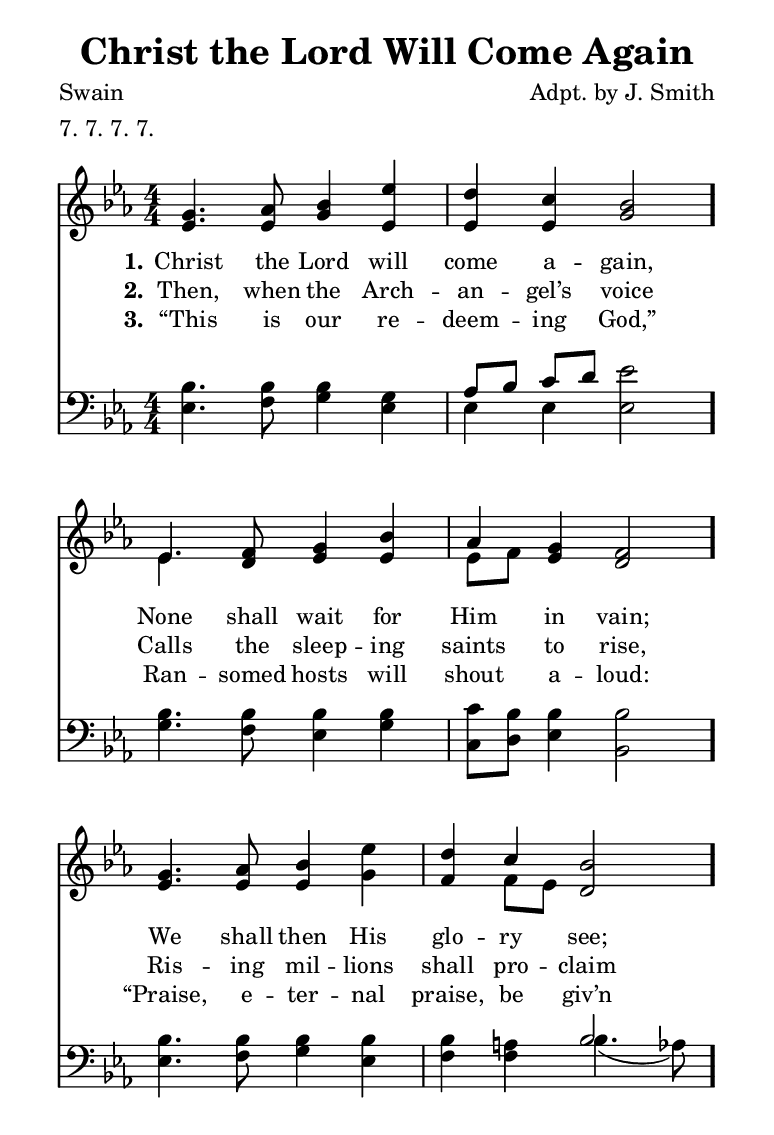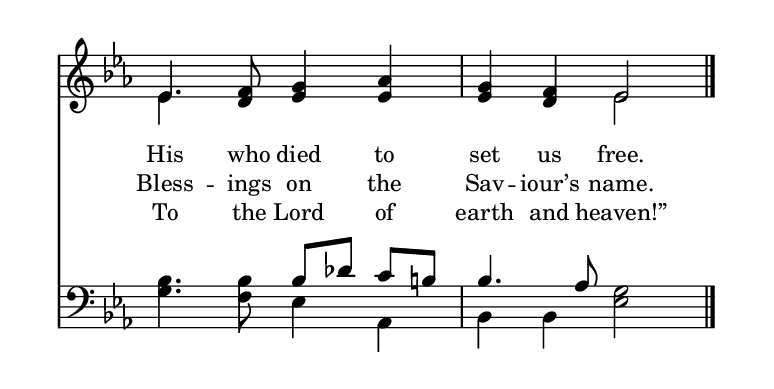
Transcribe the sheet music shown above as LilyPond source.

\include "common/global.ily"
\paper {
  \include "common/paper.ily"
  ragged-bottom = ##t
  page-count = #(cond (is-eogsized 2) (#t #f))
}

\header{
  hymnnumber = "232"
  title = "Christ the Lord Will Come Again"
  tunename = "Innocents"
  meter = "7. 7. 7. 7."
  poet = "Swain"
  composer = "Adpt. by J. Smith"
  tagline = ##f
}

global = {
  \include "common/overrides.ily"
  \override Staff.TimeSignature.style = #'numbered
  \time 4/4
  \override Score.MetronomeMark.transparent = ##t % hide all fermata changes too
  \tempo 4=80
  \key ees \major
  \autoBeamOff
}

notesSoprano = {
\global
\relative c'' {

  g4. aes8 bes4 ees | d c bes2 |
  ees,4. f8 g4 bes | aes g f2 |
  g4. aes8 bes4 ees | d c bes2 |
  ees,4. f8 g4 aes | g f ees2 |

  \bar "|."

}
}

notesAlto = {
\global
\relative e' {

  ees4. ees8 g4 ees | ees ees g2 |
  ees4. d8 ees4 ees | ees8[ f] ees4 d2 |
  ees4. ees8 ees4 g | f f8[ ees] d2 |
  ees4. d8 ees4 ees | ees d ees2 |

}
}

notesTenor = {
\global
\relative a {

  bes4. bes8 bes4 g | aes8[ bes] c[ d] ees2 |
  bes4. bes8 bes4 bes | c8[ bes] bes4 bes2 |
  bes4. bes8 bes4 bes | bes a bes2 |
  bes4. bes8 bes8[ des] c[ b] | bes4. aes8 g2 |

}
}

notesBass = {
\global
\relative f {

  ees4. f8 g4 ees | ees ees ees2 |
  g4. f8 ees4 g | c,8[ d] ees4 bes2 |
  ees4. f8 g4 ees | f f bes4.( aes8) |
  g4. f8 ees4 aes, | bes bes ees2 |

}
}

wordsA = \lyricmode {
\set stanza = "1."

Christ the Lord will come a -- gain, \bar "."
None shall wait for Him in vain; \bar "."
We shall then His glo -- ry see; \bar "."
His who died to set us free. \bar "."

}

wordsB = \lyricmode {
\set stanza = "2."

Then, when the Arch -- an -- gel’s voice
Calls the sleep -- ing saints to rise,
Ris -- ing mil -- lions shall pro -- claim
Bless -- ings on the Sav -- iour’s name.

}

wordsC = \lyricmode {
\set stanza = "3."

“This is our re -- deem -- ing God,”
Ran -- somed hosts will shout a -- loud:
“Praise, e -- ter -- nal praise, be giv’n
To the Lord of earth and heaven!”

}

\score {
  \context ChoirStaff <<
    \context Staff = upper <<
      \set Staff.autoBeaming = ##f
      \set ChoirStaff.systemStartDelimiter = #'SystemStartBar
      \set ChoirStaff.printPartCombineTexts = ##f
      \partcombine #'(2 . 11) \notesSoprano \notesAlto
      \context NullVoice = sopranos { \voiceOne << \notesSoprano >> }
      \context Lyrics = one   \lyricsto sopranos \wordsA
      \context Lyrics = two   \lyricsto sopranos \wordsB
      \context Lyrics = three \lyricsto sopranos \wordsC
    >>
    \context Staff = men <<
      \set Staff.autoBeaming = ##f
      \clef bass
      \set ChoirStaff.printPartCombineTexts = ##f
      \partcombine #'(2 . 11) \notesTenor \notesBass
    >>
  >>
  \layout {
    \include "common/layout.ily"
  }
  #(cond ((ly:get-option 'eog-midi-permitted) #{ \midi{
    \include "common/midi.ily"
  } #}))
}

\version "2.19.49"  % necessary for upgrading to future LilyPond versions.

% vi:set et ts=2 sw=2 ai nocindent syntax=lilypond:
